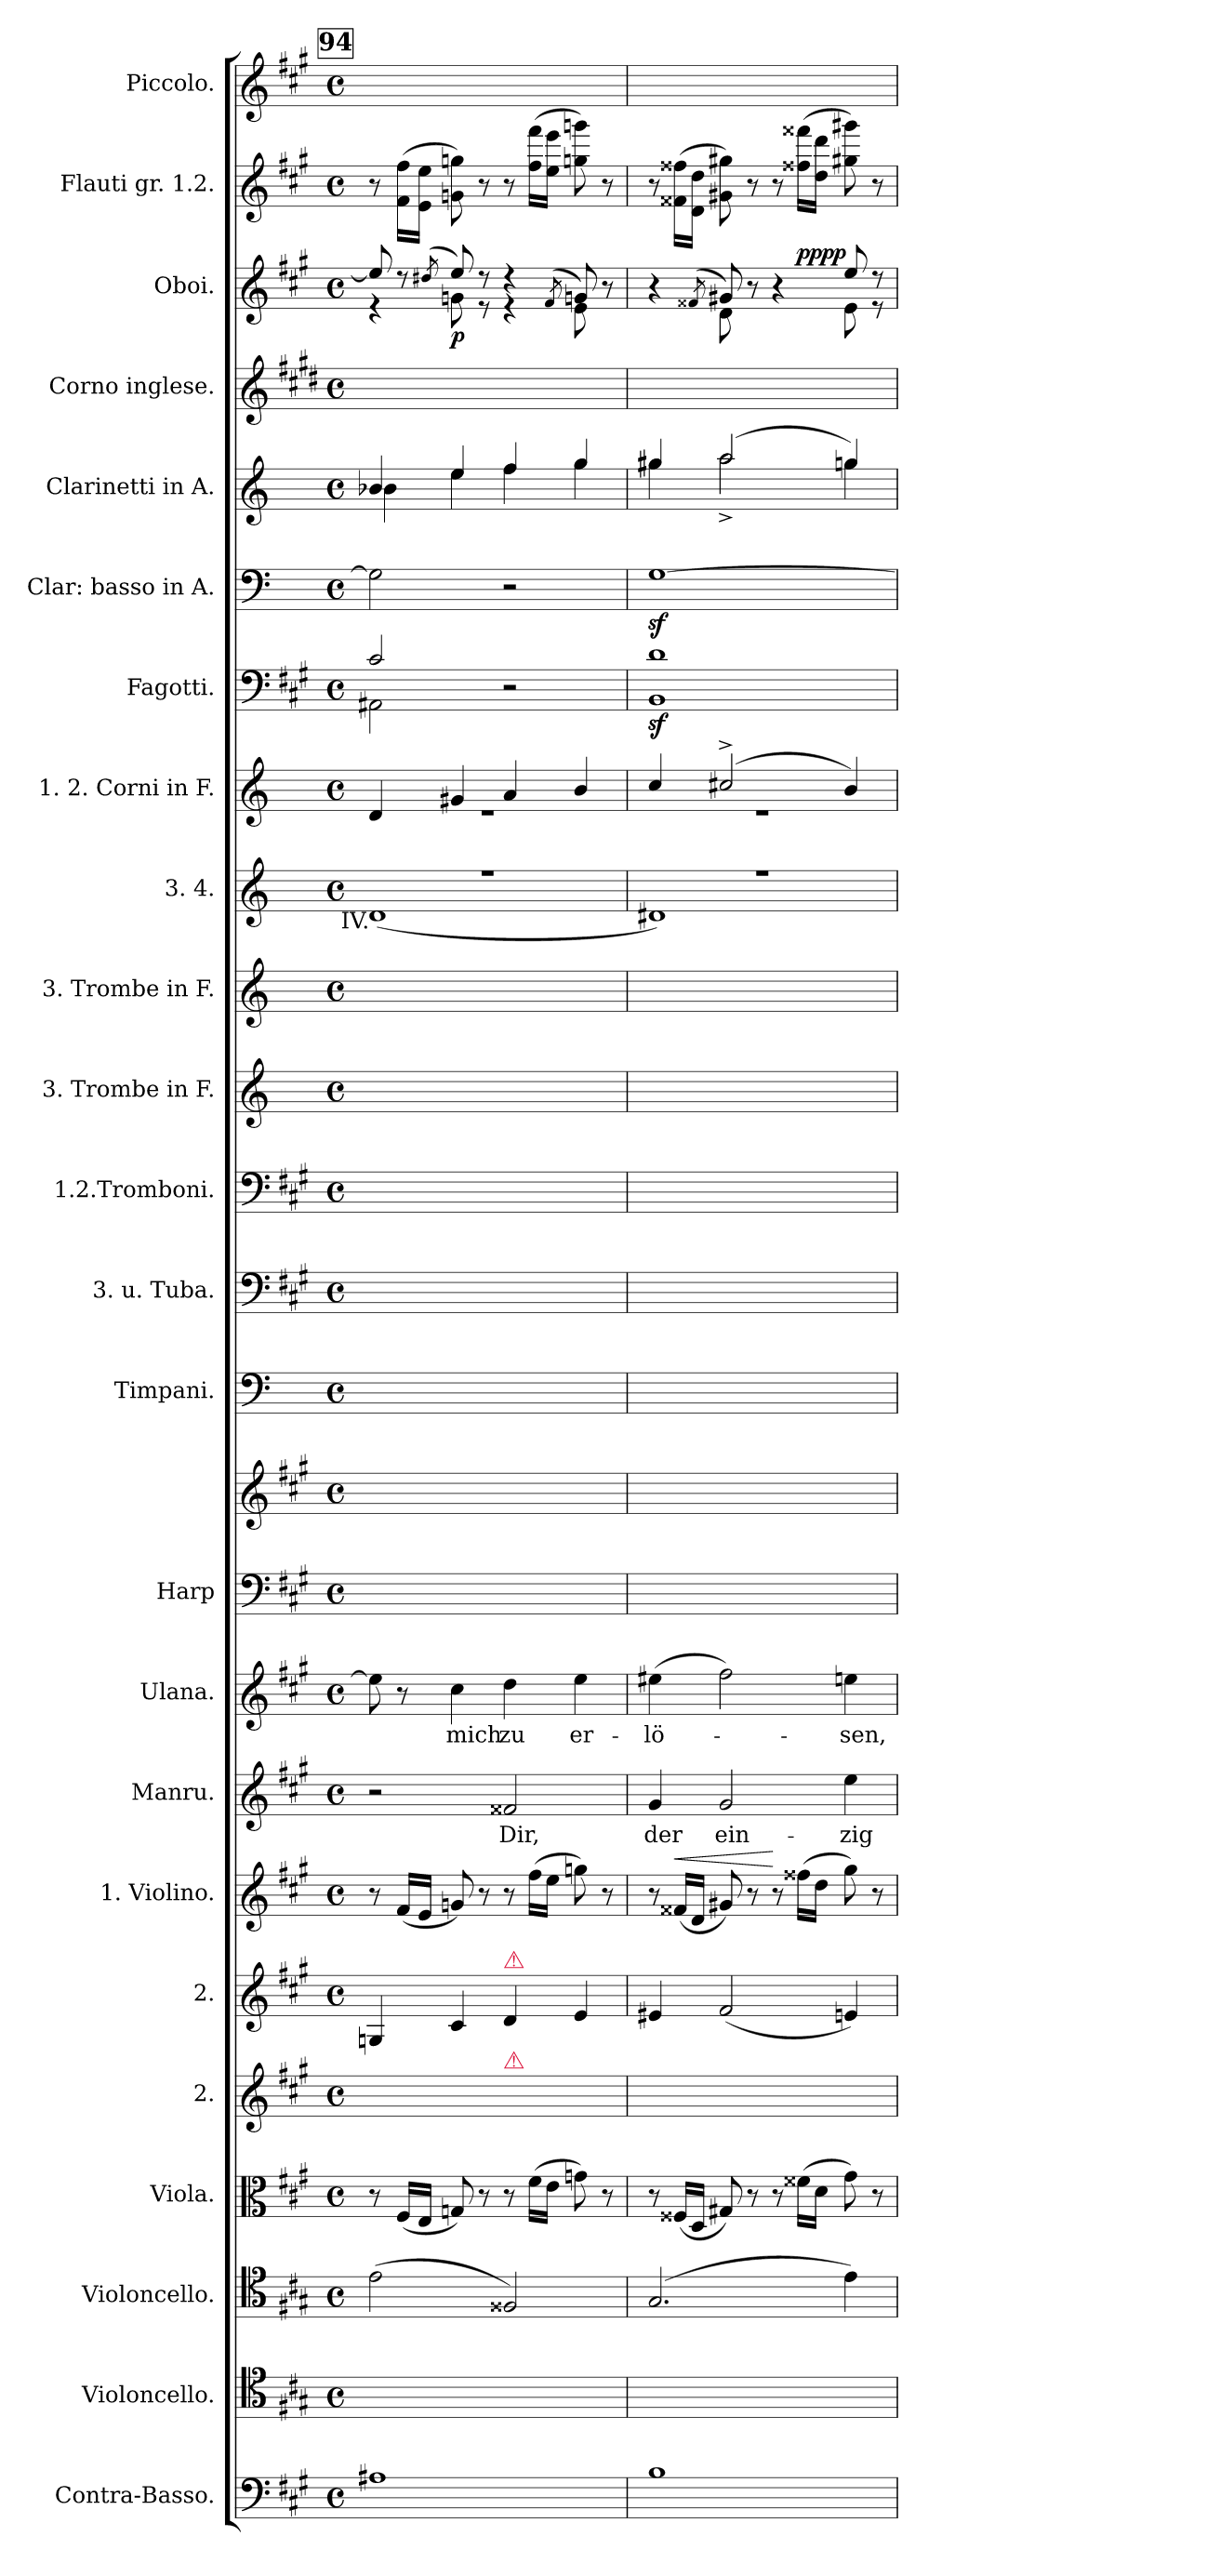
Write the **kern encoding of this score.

**kern	**kern	**kern	**kern	**kern	**kern	**kern	**dynam	**kern	**text	**kern	**text	**kern	**kern	**kern	**kern	**kern	**kern	**kern	**kern	**kern	**kern	**kern	**kern	**kern	**kern	**dynam	**kern	**kern
*part24	*part23	*part22	*part21	*part20	*part19	*part18	*part18	*part17	*part17	*part16	*part16	*part15	*part15	*part14	*part13	*part12	*part11	*part10	*part9	*part8	*part7	*part6	*part5	*part4	*part3	*part3	*part2	*part1
*staff25	*staff24	*staff23	*staff22	*staff21	*staff20	*staff19	*staff19	*staff18	*staff18	*staff17	*staff17	*staff16	*staff15	*staff14	*staff13	*staff12	*staff11	*staff10	*staff9	*staff8	*staff7	*staff6	*staff5	*staff4	*staff3	*staff3	*staff2	*staff1
*I"Contra-Basso.	*I"Violoncello.	*I"Violoncello.	*I"Viola.	*I"2.	*I"2.	*I"1. Violino.	*	*I"Manru.	*	*I"Ulana.	*	*I"Harp	*	*I"Timpani.	*I"3. u. Tuba.	*I"1.2.Tromboni.	*I"3. Trombe in F.	*I"3. Trombe in F.	*I"3. 4.	*I"1. 2. Corni in F.	*I"Fagotti.	*I"Clar: basso in A.	*I"Clarinetti in A.	*I"Corno inglese.	*I"Oboi.	*	*I"Flauti gr. 1.2.	*I"Piccolo.
*I'C.-B.	*	*	*I'Vl.	*	*	*I'1. Viol.	*	*	*	*	*	*	*	*I'Timp.	*I'3. u. Tub.	*I'1.2. Tromb.	*	*I'Trombe.	*	*I'1. 2. Corni.	*I'Fag.	*I'basso.	*I'1.2. Clar. A.	*I'Cor.ingl.	*I'Ob.	*	*I'Fl.	*
*clefF4	*clefC4	*clefC4	*clefC3	*clefG2	*clefG2	*clefG2	*	*clefG2	*	*clefG2	*	*clefF4	*clefG2	*clefF4	*clefF4	*clefF4	*clefG2	*clefG2	*clefG2	*clefG2	*clefF4	*clefF4	*clefG2	*clefG2	*clefG2	*	*clefG2	*clefG2
*	*	*	*	*	*	*	*	*ITrd8c12	*	*	*	*	*	*	*	*	*ITrd-3c-5	*ITrd-3c-5	*ITrd4c7	*ITrd4c7	*	*ITrd2c3	*ITrd2c3	*ITrd4c7	*	*	*	*
*k[f#c#g#]	*k[f#c#g#]	*k[f#c#g#]	*k[f#c#g#]	*k[f#c#g#]	*k[f#c#g#]	*k[f#c#g#]	*	*k[f#c#g#]	*	*k[f#c#g#]	*	*k[f#c#g#]	*k[f#c#g#]	*k[]	*k[f#c#g#]	*k[f#c#g#]	*k[b-]	*k[b-]	*k[b-]	*k[b-]	*k[f#c#g#]	*k[f#c#g#]	*k[f#c#g#]	*k[f#c#g#]	*k[f#c#g#]	*	*k[f#c#g#]	*k[f#c#g#]
*M4/4	*M4/4	*M4/4	*M4/4	*M4/4	*M4/4	*M4/4	*	*M4/4	*	*M4/4	*	*M4/4	*M4/4	*M4/4	*M4/4	*M4/4	*M4/4	*M4/4	*M4/4	*M4/4	*M4/4	*M4/4	*M4/4	*M4/4	*M4/4	*	*M4/4	*M4/4
*met(c)	*met(c)	*met(c)	*met(c)	*met(c)	*met(c)	*met(c)	*	*met(c)	*	*met(c)	*	*met(c)	*met(c)	*met(c)	*met(c)	*met(c)	*met(c)	*met(c)	*met(c)	*met(c)	*met(c)	*met(c)	*met(c)	*met(c)	*met(c)	*	*met(c)	*met(c)
!!LO:REH:place=s1:t=94
=97	=97	=97	=97	=97	=97	=97	=97	=97	=97	=97	=97	=97	=97	=97	=97	=97	=97	=97	=97	=97	=97	=97	=97	=97	=97	=97	=97	=97
*	*	*	*	*	*	*	*	*	*	*	*	*	*	*	*	*	*	*	*^	*^	*^	*	*^	*	*^	*	*	*
!	!	!	!	!	!	!	!	!	!	!	!	!	!	!	!	!	!	!	!LO:TX:b:rj:t=IV.	!	!	!	!	!	!	!	!	!	!	!	!	!	!
1A#X	(2e\yy	(2e\	8r	4Gn/yy	4Gn/	8r	.	2r	.	8ee\]	.	1ryy	1ryy	1ryy	1ryy	1ryy	1ryy	1ryy	1rff	(1G	4G/	1re	2c#/	2AA#X\	2E\]	4gn/	4g\	1ryy	8ee/]	4r	.	8r	1ryy
.	.	.	(16F#/LL	.	.	(16f#/LL	.	.	.	8r	.	.	.	.	.	.	.	.	.	.	.	.	.	.	.	.	.	.	8rdd	.	.	(16f#\ 16ff#\LL	.
.	.	.	16E/JJ	.	.	16e/JJ	.	.	.	.	.	.	.	.	.	.	.	.	.	.	.	.	.	.	.	.	.	.	.	.	.	16e\ 16ee\JJ	.
.	.	.	.	.	.	.	.	.	.	.	.	.	.	.	.	.	.	.	.	.	.	.	.	.	.	.	.	.	(8qdd#X/	.	.	.	.
.	.	.	8Gn/)	4c#/yy	4c#/	8gn/)	.	.	.	4cc#\	mich	.	.	.	.	.	.	.	.	.	4c#X/	.	.	.	.	4cc#/	4cc#\	.	8ee/)	8gn\	p	8gn\ 8ggn\)	.
.	.	.	8r	.	.	8r	.	.	.	.	.	.	.	.	.	.	.	.	.	.	.	.	.	.	.	.	.	.	8rdd	8re	.	8r	.
!	!	!	!	!	!LO:TX:a:color=crimson:t=⚠	!	!	!	!	!	!	!	!	!	!	!	!	!	!	!	!	!	!	!	!	!	!	!	!	!	!	!	!
!	!	!	!	!LO:TX:a:color=crimson:t=⚠	!	!	!	!	!	!	!	!	!	!	!	!	!	!	!	!	!	!	!	!	!	!	!	!	!	!	!	!	!
.	2F##X/yy)	2F##X/)	8r	4d/yy	4d/	8r	.	2F##X/	Dir,	4dd\	zu	.	.	.	.	.	.	.	.	.	4d/	.	2r	2ryy	2r	4dd/	4dd\	.	4rdd	4re	.	8r	.
.	.	.	(16f#\LL	.	.	(16ff#\LL	.	.	.	.	.	.	.	.	.	.	.	.	.	.	.	.	.	.	.	.	.	.	.	.	.	(16ff#\ 16fff#\LL	.
.	.	.	16e\JJ	.	.	16ee\JJ	.	.	.	.	.	.	.	.	.	.	.	.	.	.	.	.	.	.	.	.	.	.	.	.	.	16ee\ 16eee\JJ	.
.	.	.	.	.	.	.	.	.	.	.	.	.	.	.	.	.	.	.	.	.	.	.	.	.	.	.	.	.	(8qf#/	.	.	.	.
.	.	.	8gn\)	4e/yy	4e/	8ggn\)	.	.	.	4ee\	er-	.	.	.	.	.	.	.	.	.	4e/	.	.	.	.	4ee/	4ee\	.	8gn/)	8e\	.	8ggn\ 8gggn\)	.
.	.	.	8r	.	.	8r	.	.	.	.	.	.	.	.	.	.	.	.	.	.	.	.	.	.	.	.	.	.	8r	8ryy	.	8r	.
=98	=98	=98	=98	=98	=98	=98	=98	=98	=98	=98	=98	=98	=98	=98	=98	=98	=98	=98	=98	=98	=98	=98	=98	=98	=98	=98	=98	=98	=98	=98	=98	=98	=98
1B	(2.G#/yy	(2.G#/	8r	4e#X/yy	4e#X/	8r	.	4G#/	der	(4ee#X\	-lö-	1ryy	1ryy	1ryy	1ryy	1ryy	1ryy	1ryy	1rff	1G#X)	4f/	1re	1d	1BBz	[1Ez>	4ee#X/	4ee#X\	1ryy	4r	4ryy	.	8r	1ryy
!	!	!	!	!	!	!	!LO:HP:a	!	!	!	!	!	!	!	!	!	!	!	!	!	!	!	!	!	!	!	!	!	!	!	!	!	!
.	.	.	(16F##X/LL	.	.	(16f##X/LL	<	.	.	.	.	.	.	.	.	.	.	.	.	.	.	.	.	.	.	.	.	.	.	.	.	(16f##X\ 16ff##X\LL	.
.	.	.	16D/JJ	.	.	16d/JJ	.	.	.	.	.	.	.	.	.	.	.	.	.	.	.	.	.	.	.	.	.	.	.	.	.	16d\ 16dd\JJ	.
.	.	.	.	.	.	.	.	.	.	.	.	.	.	.	.	.	.	.	.	.	.	.	.	.	.	.	.	.	(8qf##X/	.	.	.	.
.	.	.	8G#X/)	(2f#/yy	(2f#/	8g#X/)	.	2G#/	ein-	2ff#\)	.	.	.	.	.	.	.	.	.	.	(2f#X^/	.	.	.	.	(2ff#/	2ff#^\	.	8g#X/)	8d\	.	8g#X\ 8gg#X\)	.
.	.	.	8r	.	.	8r	.	.	.	.	.	.	.	.	.	.	.	.	.	.	.	.	.	.	.	.	.	.	8r	8ryy	.	8r	.
.	.	.	8r	.	.	8r	[	.	.	.	.	.	.	.	.	.	.	.	.	.	.	.	.	.	.	.	.	.	4r	4ryy	.	8r	.
.	.	.	(16f##X\LL	.	.	(16ff##X\LL	.	.	.	.	.	.	.	.	.	.	.	.	.	.	.	.	.	.	.	.	.	.	.	.	.	(16ff##X\ 16fff##X\LL	.
.	.	.	16d\JJ	.	.	16dd\JJ	.	.	.	.	.	.	.	.	.	.	.	.	.	.	.	.	.	.	.	.	.	.	.	.	.	16dd\ 16ddd\JJ	.
!	!	!	!	!	!	!	!	!	!	!	!	!	!	!	!	!	!	!	!	!	!	!	!	!	!	!	!	!	!	!	!LO:DY:a:rj	!	!
!	!	!	!	!	!	!	!	!	!	!	!	!	!	!	!	!	!	!	!	!	!	!	!	!	!	!	!	!	!	!	!LO:DY:n=1:b:rj	!	!
.	4e\yy)	4e\)	8g#\)	4en/yy)	4en/)	8gg#\)	.	4e\	-zig	4een\	-sen,	.	.	.	.	.	.	.	.	.	4e/)	.	.	.	.	4een/)	4ee\	.	8ee/	8e\	pp pp	8gg#X\ 8ggg#X\)	.
.	.	.	8r	.	.	8r	.	.	.	.	.	.	.	.	.	.	.	.	.	.	.	.	.	.	.	.	.	.	8rdd	8re	.	8r	.
*	*	*	*	*	*	*	*	*	*	*	*	*	*	*	*	*	*	*	*v	*v	*	*	*v	*v	*	*v	*v	*	*v	*v	*	*	*
*	*	*	*	*	*	*	*	*	*	*	*	*	*	*	*	*	*	*	*	*v	*v	*	*	*	*	*	*	*	*
=	=	=	=	=	=	=	=	=	=	=	=	=	=	=	=	=	=	=	=	=	=	=	=	=	=	=	=	=
*-	*-	*-	*-	*-	*-	*-	*-	*-	*-	*-	*-	*-	*-	*-	*-	*-	*-	*-	*-	*-	*-	*-	*-	*-	*-	*-	*-	*-
